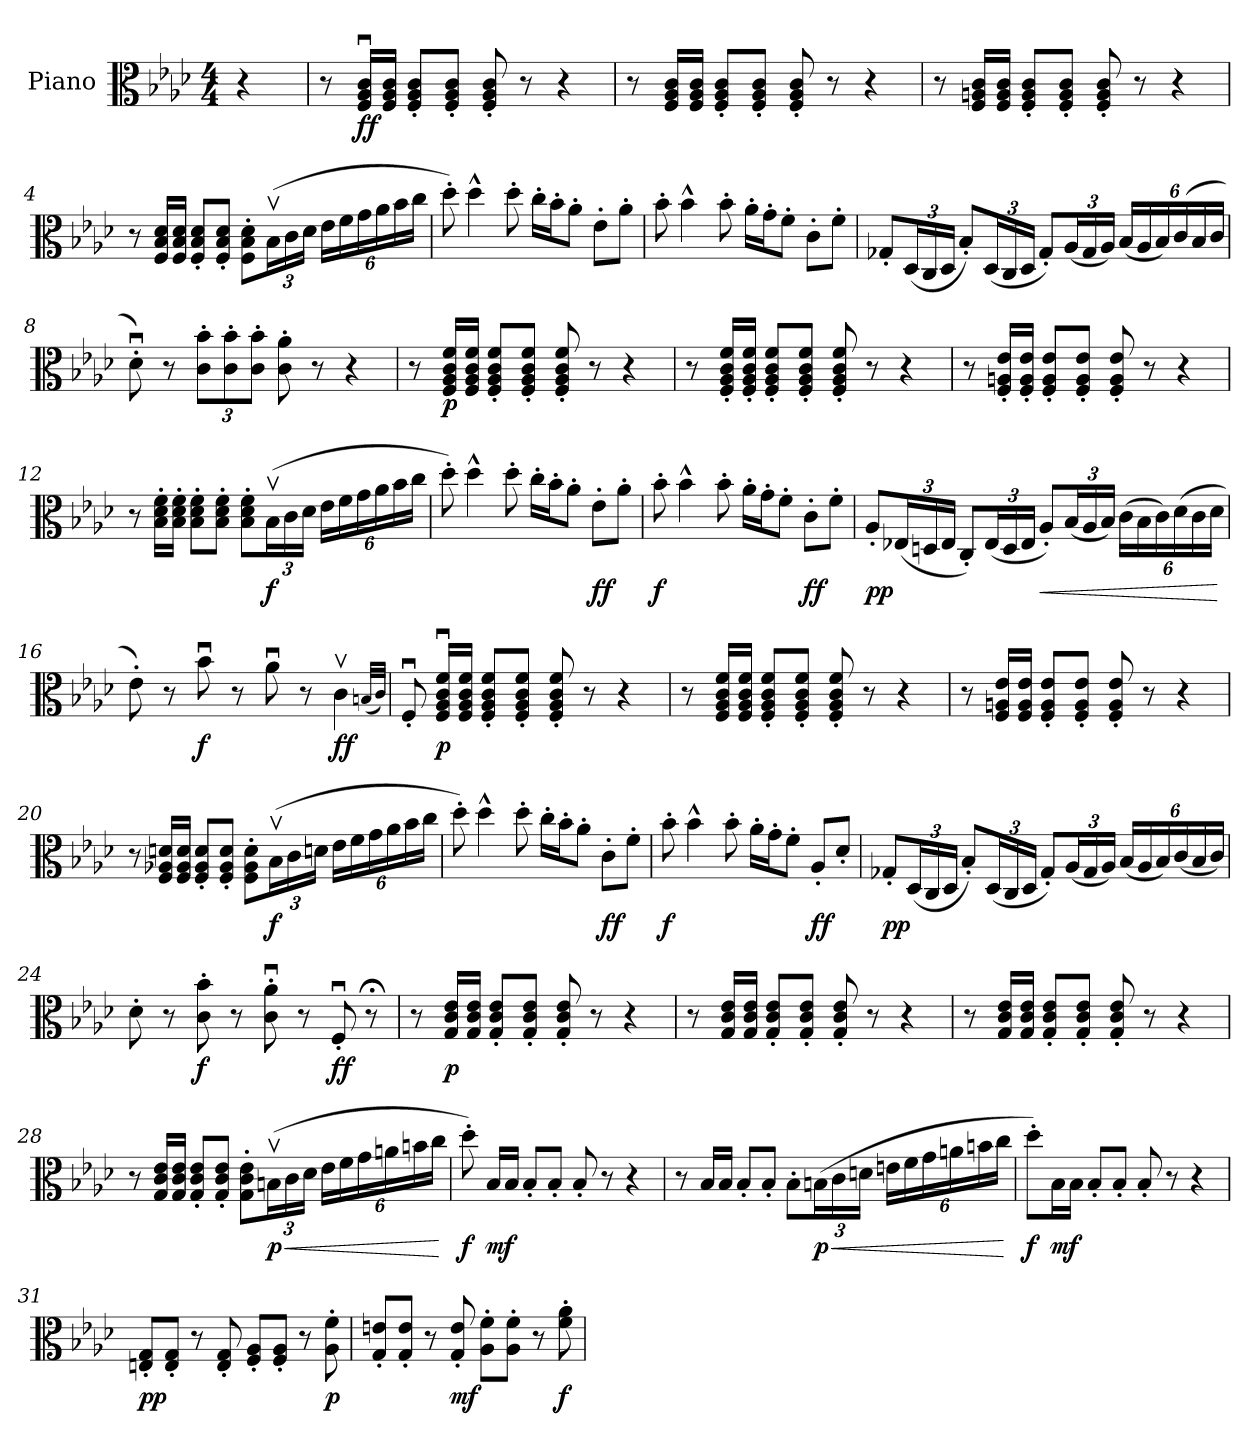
**kern	**dynam
*part1	*part1
*staff1	*staff1
*I"Piano	*
*I'Pno.	*
*clefC3	*
*k[b-e-a-d-]	*
*M4/4	*
=	=
4r	.
=1	=1
8r	.
!	!LO:DY:b
16F/u 16A-/u 16c/uLL	ff
16F/ 16A-/ 16c/JJ	.
8F/' 8A-/' 8c/'L	.
8F/' 8A-/' 8c/'J	.
8F/' 8A-/' 8c/'	.
8r	.
4r	.
=2	=2
8r	.
16F/ 16A-/ 16c/LL	.
16F/ 16A-/ 16c/JJ	.
8F/' 8A-/' 8c/'L	.
8F/' 8A-/' 8c/'J	.
8F/' 8A-/' 8c/'	.
8r	.
4r	.
=3	=3
8r	.
16F/ 16An/ 16c/LL	.
16F/ 16A/ 16c/JJ	.
8F/' 8A/' 8c/'L	.
8F/' 8A/' 8c/'J	.
8F/' 8A/' 8c/'	.
8r	.
4r	.
=4	=4
8r	.
16F/ 16B-/ 16d-/LL	.
16F/ 16B-/ 16d-/JJ	.
8F/' 8B-/' 8d-/'L	.
8F/' 8B-/' 8d-/'J	.
8F\' 8B-\' 8d-\'L	.
*Xbrackettup	*
(24B-v\L	.
24c\	.
24d-\JJ	.
24e-\LL	.
24f\	.
24g\	.
24a-\	.
24b-\	.
24cc\JJ	.
!!LO:LB:g=z
=5	=5
8dd-'\)	.
4dd-^^\	.
8dd-'\	.
16cc'\LL	.
16b-'\J	.
8a-'\J	.
8e-'\L	.
8a-'\J	.
=6	=6
8b-'\	.
4b-^^\	.
8b-'\	.
16a-'\LL	.
16g'\J	.
8f'\J	.
8c'\L	.
8f'\J	.
=7	=7
8G-X'/L	.
(24D-/L	.
24C/	.
24D-/JJ	.
8B-'/L)	.
(24D-/L	.
24C/	.
24D-/JJ	.
8G-'/L)	.
(24A-/L	.
24G-/	.
24A-/JJ)	.
(24B-/LL	.
24A-/	.
24B-/)	.
(24c/	.
24B-/	.
24c/JJ	.
=8	=8
8d-u'\)	.
8r	.
12c\' 12b-\'L	.
12c\' 12b-\'	.
12c\' 12b-\'J	.
8c\' 8a-\'	.
8r	.
4r	.
!!LO:LB:g=z
=9	=9
8r	.
!	!LO:DY:b
16F/ 16A-/ 16c/ 16f/LL	p
16F/ 16A-/ 16c/ 16f/JJ	.
8F/' 8A-/' 8c/' 8f/'L	.
8F/' 8A-/' 8c/' 8f/'J	.
8F/' 8A-/' 8c/' 8f/'	.
8r	.
4r	.
=10	=10
8r	.
16F/' 16A-/' 16c/' 16f/'LL	.
16F/' 16A-/' 16c/' 16f/'JJ	.
8F/' 8A-/' 8c/' 8f/'L	.
8F/' 8A-/' 8c/' 8f/'J	.
8F/' 8A-/' 8c/' 8f/'	.
8r	.
4r	.
=11	=11
8r	.
16F/' 16An/' 16e-/'LL	.
16F/' 16A/' 16e-/'JJ	.
8F/' 8A/' 8e-/'L	.
8F/' 8A/' 8e-/'J	.
8F/' 8A/' 8e-/'	.
8r	.
4r	.
=12	=12
8r	.
16B-\' 16d-\' 16f\'LL	.
16B-\' 16d-\' 16f\'JJ	.
8B-\' 8d-\' 8f\'L	.
8B-\' 8d-\' 8f\'J	.
8B-\' 8d-\' 8f\'L	.
!	!LO:DY:b
(24B-v\L	f
24c\	.
24d-\JJ	.
24e-\LL	.
24f\	.
24g\	.
24a-\	.
24b-\	.
24cc\JJ	.
!!LO:LB:g=z
=13	=13
8dd-'\)	.
4dd-^^\	.
8dd-'\	.
16cc'\LL	.
16b-'\J	.
8a-'\J	.
!	!LO:DY:b
8e-'\L	ff
8a-'\J	.
=14	=14
!	!LO:DY:b
8b-'\	f
4b-^^\	.
8b-'\	.
16a-'\LL	.
16g'\J	.
8f'\J	.
!	!LO:DY:b
8c'\L	ff
8f'\J	.
=15	=15
!	!LO:DY:b
8A-'/L	pp
(24E-X/L	.
24Dn/	.
24E-/JJ	.
8C'/L)	.
(24E-/L	.
24D/	.
24E-/JJ	.
!	!LO:HP:b
8A-'/L)	<
(24B-/L	.
24A-/	.
24B-/JJ)	.
(24c\LL	.
24B-\	.
24c\)	.
(24d-\	.
24c\	.
24d-\JJ	.
.	[
=16	=16
8e-'\)	.
8r	.
!	!LO:DY:b
8b-u\	f
8r	.
8a-u\	.
8r	.
!	!LO:DY:b
4cv\	ff
(32qBn/LLL	.
32qc/JJJ)	.
!!LO:LB:g=z
=17	=17
8Fu'/	.
!	!LO:DY:b
16F/u 16A-/u 16c/u 16f/uLL	p
16F/ 16A-/ 16c/ 16f/JJ	.
8F/' 8A-/' 8c/' 8f/'L	.
8F/' 8A-/' 8c/' 8f/'J	.
8F/' 8A-/' 8c/' 8f/'	.
8r	.
4r	.
=18	=18
8r	.
16F/ 16A-/ 16c/ 16f/LL	.
16F/ 16A-/ 16c/ 16f/JJ	.
8F/' 8A-/' 8c/' 8f/'L	.
8F/' 8A-/' 8c/' 8f/'J	.
8F/' 8A-/' 8c/' 8f/'	.
8r	.
4r	.
=19	=19
8r	.
16F/ 16An/ 16e-/LL	.
16F/ 16A/ 16e-/JJ	.
8F/' 8A/' 8e-/'L	.
8F/' 8A/' 8e-/'J	.
8F/' 8A/' 8e-/'	.
8r	.
4r	.
=20	=20
8r	.
16F/ 16A-X/ 16dn/LL	.
16F/ 16A-/ 16d/JJ	.
8F/' 8A-/' 8d/'L	.
8F/' 8A-/' 8d/'J	.
8F\' 8A-\' 8d\'L	.
!	!LO:DY:b
(24B-v\L	f
24c\	.
24dn\JJ	.
24e-\LL	.
24f\	.
24g\	.
24a-\	.
24b-\	.
24cc\JJ	.
!!LO:LB:g=z
=21	=21
8dd-'\)	.
4dd-^^\	.
8dd-'\	.
16cc'\LL	.
16b-'\J	.
8a-'\J	.
!	!LO:DY:b
8c'\L	ff
8f'\J	.
=22	=22
!	!LO:DY:b
8b-'\	f
4b-^^\	.
8b-'\	.
16a-'\LL	.
16g'\J	.
8f'\J	.
!	!LO:DY:b
8A-'/L	ff
8d-'/J	.
=23	=23
!	!LO:DY:b
8G-X'/L	pp
(24D-/L	.
24C/	.
24D-/JJ	.
8B-'/L)	.
(24D-/L	.
24C/	.
24D-/JJ	.
8G-'/L)	.
(24A-/L	.
24G-/	.
24A-/JJ)	.
(24B-/LL	.
24A-/	.
24B-/)	.
(24c/	.
24B-/	.
24c/JJ)	.
=24	=24
8d-'\	.
8r	.
!	!LO:DY:b
8c\' 8b-\'	f
8r	.
8c\u' 8a-\u'	.
8r	.
!	!LO:DY:b
8Fu'/	ff
8r;<	.
!!LO:LB:g=z
=25	=25
8r	.
!	!LO:DY:b
16G/ 16c/ 16e-/LL	p
16G/ 16c/ 16e-/JJ	.
8G/' 8c/' 8e-/'L	.
8G/' 8c/' 8e-/'J	.
8G/' 8c/' 8e-/'	.
8r	.
4r	.
=26	=26
8r	.
16G/ 16c/ 16e-/LL	.
16G/ 16c/ 16e-/JJ	.
8G/' 8c/' 8e-/'L	.
8G/' 8c/' 8e-/'J	.
8G/' 8c/' 8e-/'	.
8r	.
4r	.
=27	=27
8r	.
16G/ 16c/ 16e-/LL	.
16G/ 16c/ 16e-/JJ	.
8G/' 8c/' 8e-/'L	.
8G/' 8c/' 8e-/'J	.
8G/' 8c/' 8e-/'	.
8r	.
4r	.
=28	=28
8r	.
16G/ 16c/ 16e-/LL	.
16G/ 16c/ 16e-/JJ	.
8G/' 8c/' 8e-/'L	.
8G/' 8c/' 8e-/'J	.
8G\' 8c\' 8e-\'L	.
!	!LO:HP:b
!	!LO:DY:n=1:b
(24Bnv\L	< p
24c\	.
24d-\JJ	.
24e-\LL	.
24f\	.
24g\	.
24an\	.
24bn\	.
24cc\JJ	.
.	[
!!LO:LB:g=z
=29	=29
!	!LO:DY:b
8dd-'\)	f
!	!LO:DY:b
16B-/LL	mf
16B-/JJ	.
8B-'/L	.
8B-'/J	.
8B-'/	.
8r	.
4r	.
=29X1	=29X1
8r	.
16B-/LL	.
16B-/JJ	.
8B-'/L	.
8B-'/J	.
8B-'\L	.
!	!LO:HP:b
!	!LO:DY:n=1:b
(24Bn\L	< p
24c\	.
24dn\JJ	.
24en\LL	.
24f\	.
24g\	.
24an\	.
24bn\	.
24cc\JJ	.
.	[
=30	=30
!	!LO:DY:b
8dd-'\L)	f
!	!LO:DY:b
16B-\L	mf
16B-\JJ	.
8B-'/L	.
8B-'/J	.
8B-'/	.
8r	.
4r	.
!!LO:PB:g=z
=31	=31
!	!LO:DY:b
8En/' 8G/'L	pp
8E/' 8G/'J	.
8r	.
8E/' 8G/'	.
8F/' 8A-/'L	.
8F/' 8A-/'J	.
8r	.
!	!LO:DY:b
8A-\' 8f\'	p
=32	=32
8G/' 8en/'L	.
8G/' 8e/'J	.
8r	.
!	!LO:DY:b
8G/' 8e/'	mf
8A-\' 8f\'L	.
8A-\' 8f\'J	.
8r	.
!	!LO:DY:b
8f\' 8a-\'	f
=	=
*-	*-
